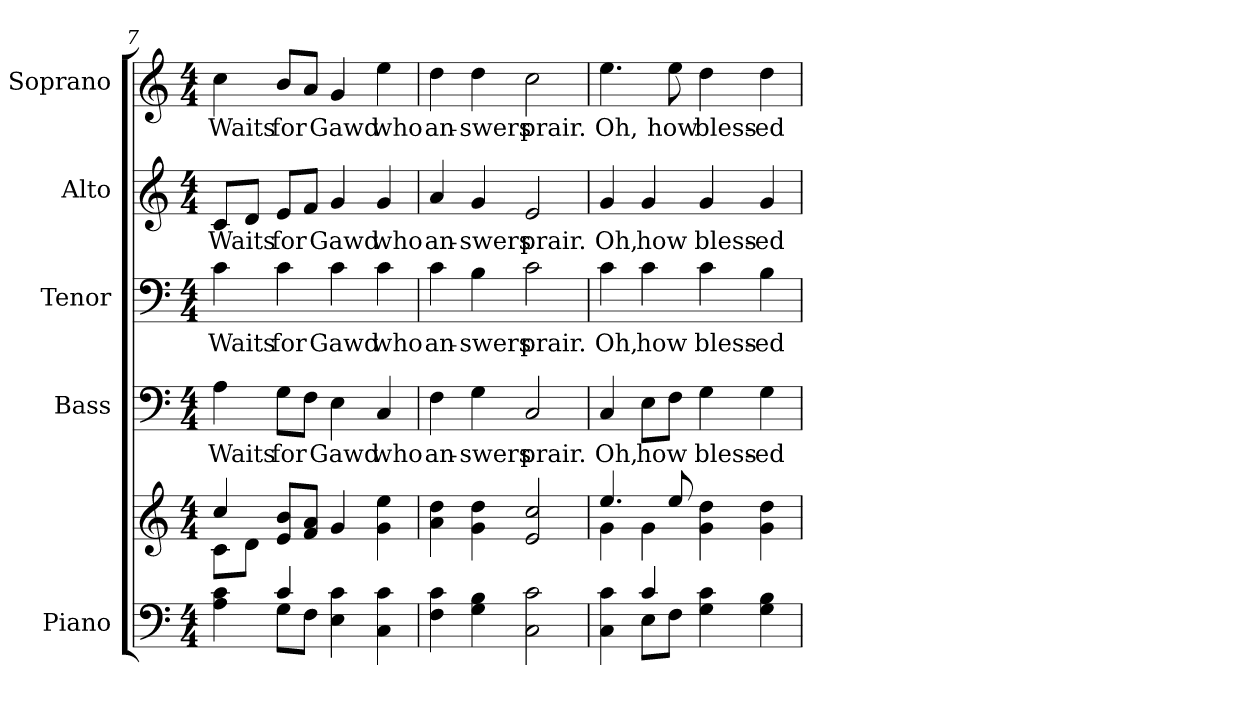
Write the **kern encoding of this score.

**kern	**kern	**kern	**text	**kern	**text	**kern	**text	**kern	**text
*part5	*part5	*part4	*part4	*part3	*part3	*part2	*part2	*part1	*part1
*staff6	*staff5	*staff4	*staff4	*staff3	*staff3	*staff2	*staff2	*staff1	*staff1
*I"Piano	*	*I"Bass	*	*I"Tenor	*	*I"Alto	*	*I"Soprano	*
*I'Pno.	*	*I'B.	*	*I'T.	*	*I'A.	*	*I'S.	*
!!LO:PB:g=z
*clefF4	*clefG2	*clefF4	*	*clefF4	*	*clefG2	*	*clefG2	*
*k[]	*k[]	*k[]	*	*k[]	*	*k[]	*	*k[]	*
*C:	*C:	*C:	*	*C:	*	*C:	*	*C:	*
*M4/4	*M4/4	*M4/4	*	*M4/4	*	*M4/4	*	*M4/4	*
=7	=7	=7	=7	=7	=7	=7	=7	=7	=7
*^	*^	*	*	*	*	*	*	*	*
!	!	!	!	!	!LO:LY:b:color=#000000	!	!	!	!	!	!
!	!	!	!	!	!	!	!LO:LY:b:color=#000000	!	!	!	!
!	!	!	!	!	!	!	!	!	!LO:LY:b:color=#000000	!	!
!	!	!	!	!	!	!	!	!	!	!	!LO:LY:b:color=#000000
4Ai\ 4ci	4ryy	4cci/	8ci\L	4Ai\	Waits	4ci\	Waits	8ci/L	Waits	4cci\	Waits
.	.	.	8di\J	.	.	.	.	8di/J	.	.	.
!	!	!	!	!	!LO:LY:b:color=#000000	!	!	!	!	!	!
!	!	!	!	!	!	!	!LO:LY:b:color=#000000	!	!	!	!
!	!	!	!	!	!	!	!	!	!LO:LY:b:color=#000000	!	!
!	!	!	!	!	!	!	!	!	!	!	!LO:LY:b:color=#000000
4ci/	8Gi\L	8ei/ 8biL	4ryy	8Gi\L	for	4ci\	for	8ei/L	for	8bi/L	for
.	8Fi\J	8fi/ 8aiJ	.	8Fi\J	.	.	.	8fi/J	.	8ai/J	.
!	!	!	!	!	!LO:LY:b:color=#000000	!	!	!	!	!	!
!	!	!	!	!	!	!	!LO:LY:b:color=#000000	!	!	!	!
!	!	!	!	!	!	!	!	!	!LO:LY:b:color=#000000	!	!
!	!	!	!	!	!	!	!	!	!	!	!LO:LY:b:color=#000000
4Ei\ 4ci	2ryy	4gi/	2ryy	4Ei\	Gawd	4ci\	Gawd	4gi/	Gawd	4gi/	Gawd
!	!	!	!	!	!LO:LY:b:color=#000000	!	!	!	!	!	!
!	!	!	!	!	!	!	!LO:LY:b:color=#000000	!	!	!	!
!	!	!	!	!	!	!	!	!	!LO:LY:b:color=#000000	!	!
!	!	!	!	!	!	!	!	!	!	!	!LO:LY:b:color=#000000
4Ci\ 4ci	.	4gi\ 4eei	.	4Ci/	who	4ci\	who	4gi/	who	4eei\	who
*v	*v	*	*	*	*	*	*	*	*	*	*
*	*v	*v	*	*	*	*	*	*	*	*
=8	=8	=8	=8	=8	=8	=8	=8	=8	=8
!	!	!	!LO:LY:b:color=#000000	!	!	!	!	!	!
!	!	!	!	!	!LO:LY:b:color=#000000	!	!	!	!
!	!	!	!	!	!	!	!LO:LY:b:color=#000000	!	!
!	!	!	!	!	!	!	!	!	!LO:LY:b:color=#000000
4Fi\ 4ci	4ai\ 4ddi	4Fi\	an-	4ci\	an-	4ai/	an-	4ddi\	an-
!	!	!	!LO:LY:b:color=#000000	!	!	!	!	!	!
!	!	!	!	!	!LO:LY:b:color=#000000	!	!	!	!
!	!	!	!	!	!	!	!LO:LY:b:color=#000000	!	!
!	!	!	!	!	!	!	!	!	!LO:LY:b:color=#000000
4Gi\ 4Bi	4gi\ 4ddi	4Gi\	-swers	4Bi\	-swers	4gi/	-swers	4ddi\	-swers
!	!	!	!LO:LY:b:color=#000000	!	!	!	!	!	!
!	!	!	!	!	!LO:LY:b:color=#000000	!	!	!	!
!	!	!	!	!	!	!	!LO:LY:b:color=#000000	!	!
!	!	!	!	!	!	!	!	!	!LO:LY:b:color=#000000
2Ci\ 2ci	2ei/ 2cci	2Ci/	prair.	2ci\	prair.	2ei/	prair.	2cci\	prair.
!!LO:PB:g=z
=9	=9	=9	=9	=9	=9	=9	=9	=9	=9
*^	*^	*	*	*	*	*	*	*	*
!	!	!	!	!	!LO:LY:b:color=#000000	!	!	!	!	!	!
!	!	!	!	!	!	!	!LO:LY:b:color=#000000	!	!	!	!
!	!	!	!	!	!	!	!	!	!LO:LY:b:color=#000000	!	!
!	!	!	!	!	!	!	!	!	!	!	!LO:LY:b:color=#000000
4Ci\ 4ci	4ryy	4.eei/	4gi\	4Ci/	Oh,	4ci\	Oh,	4gi/	Oh,	4.eei\	Oh,
!	!	!	!	!	!LO:LY:b:color=#000000	!	!	!	!	!	!
!	!	!	!	!	!	!	!LO:LY:b:color=#000000	!	!	!	!
!	!	!	!	!	!	!	!	!	!LO:LY:b:color=#000000	!	!
4ci/	8Ei\L	.	4gi\	8Ei\L	how	4ci\	how	4gi/	how	.	.
!	!	!	!	!	!	!	!	!	!	!	!LO:LY:b:color=#000000
.	8Fi\J	8eei/	.	8Fi\J	.	.	.	.	.	8eei\	how
!	!	!	!	!	!LO:LY:b:color=#000000	!	!	!	!	!	!
!	!	!	!	!	!	!	!LO:LY:b:color=#000000	!	!	!	!
!	!	!	!	!	!	!	!	!	!LO:LY:b:color=#000000	!	!
!	!	!	!	!	!	!	!	!	!	!	!LO:LY:b:color=#000000
4Gi\ 4ci	2ryy	4gi\ 4ddi	2ryy	4Gi\	bless-	4ci\	bless-	4gi/	bless-	4ddi\	bless-
!	!	!	!	!	!LO:LY:b:color=#000000	!	!	!	!	!	!
!	!	!	!	!	!	!	!LO:LY:b:color=#000000	!	!	!	!
!	!	!	!	!	!	!	!	!	!LO:LY:b:color=#000000	!	!
!	!	!	!	!	!	!	!	!	!	!	!LO:LY:b:color=#000000
4Gi\ 4Bi	.	4gi\ 4ddi	.	4Gi\	-ed	4Bi\	-ed	4gi/	-ed	4ddi\	-ed
*v	*v	*	*	*	*	*	*	*	*	*	*
*	*v	*v	*	*	*	*	*	*	*	*
=	=	=	=	=	=	=	=	=	=
*-	*-	*-	*-	*-	*-	*-	*-	*-	*-
